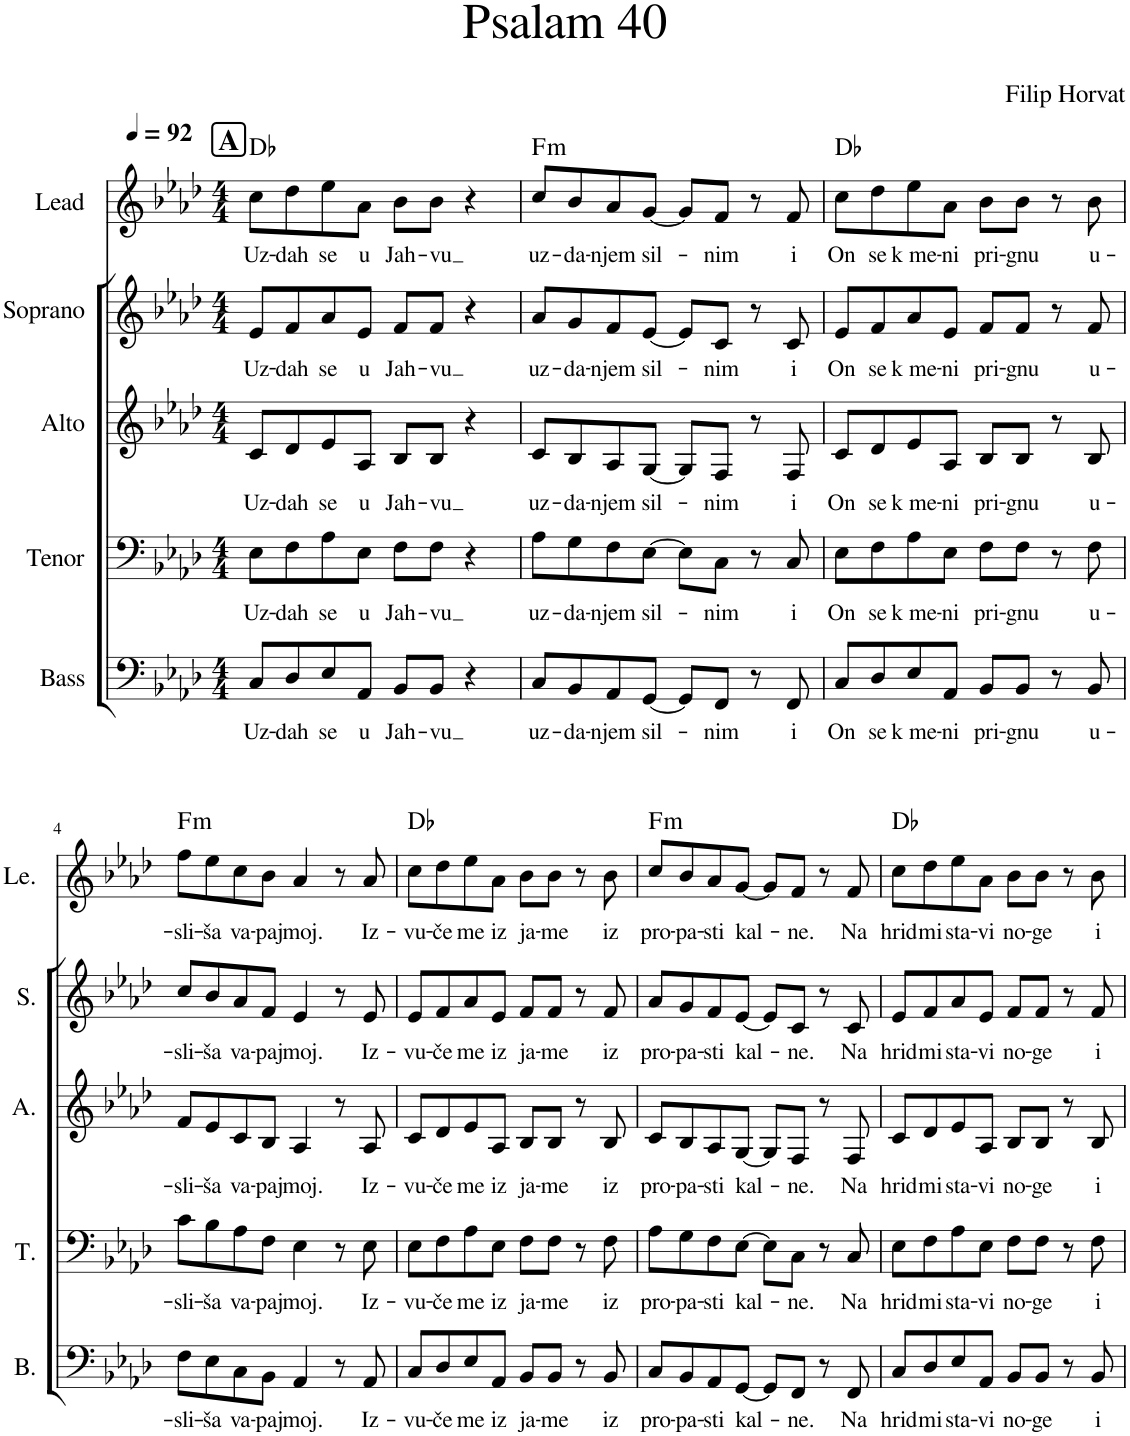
**kern	**text	**kern	**text	**kern	**text	**kern	**text	**kern	**text	**harte
*part5	*part5	*part4	*part4	*part3	*part3	*part2	*part2	*part1	*part1	*part1
*staff5	*staff5	*staff4	*staff4	*staff3	*staff3	*staff2	*staff2	*staff1	*staff1	*
*I"Bass	*	*I"Tenor	*	*I"Alto	*	*I"Soprano	*	*I"Lead	*	*
*I'B.	*	*I'T.	*	*I'A.	*	*I'S.	*	*I'Le.	*	*
*clefF4	*	*clefF4	*	*clefG2	*	*clefG2	*	*clefG2	*	*
*k[b-e-a-d-]	*	*k[b-e-a-d-]	*	*k[b-e-a-d-]	*	*k[b-e-a-d-]	*	*k[b-e-a-d-]	*	*
*M4/4	*	*M4/4	*	*M4/4	*	*M4/4	*	*M4/4	*	*
*MM92	*	*MM92	*	*MM92	*	*MM92	*	*MM92	*	*
!!LO:REH:place=s1:a:B:cj:fs=14:t=A
=1	=1	=1	=1	=1	=1	=1	=1	=1	=1	=1
!	!LO:LY:b	!	!LO:LY:b	!	!LO:LY:b	!	!LO:LY:b	!	!LO:LY:b	!
8C/L	Uz-	8E-\L	Uz-	8c/L	Uz-	8e-/L	Uz-	8cc\L	Uz-	Db:maj
!	!LO:LY:b	!	!LO:LY:b	!	!LO:LY:b	!	!LO:LY:b	!	!LO:LY:b	!
8D-/	-dah	8F\	-dah	8d-/	-dah	8f/	-dah	8dd-\	-dah	.
!	!LO:LY:b	!	!LO:LY:b	!	!LO:LY:b	!	!LO:LY:b	!	!LO:LY:b	!
8E-/	se	8A-\	se	8e-/	se	8a-/	se	8ee-\	se	.
!	!LO:LY:b	!	!LO:LY:b	!	!LO:LY:b	!	!LO:LY:b	!	!LO:LY:b	!
8AA-/J	u	8E-\J	u	8A-/J	u	8e-/J	u	8a-\J	u	.
!	!LO:LY:b	!	!LO:LY:b	!	!LO:LY:b	!	!LO:LY:b	!	!LO:LY:b	!
8BB-/L	Jah-	8F\L	Jah-	8B-/L	Jah-	8f/L	Jah-	8b-\L	Jah-	.
!	!LO:LY:b	!	!LO:LY:b	!	!LO:LY:b	!	!LO:LY:b	!	!LO:LY:b	!
8BB-/J	-vu	8F\J	-vu	8B-/J	-vu	8f/J	-vu	8b-\J	-vu	.
4r	.	4r	.	4r	.	4r	.	4r	.	.
=2	=2	=2	=2	=2	=2	=2	=2	=2	=2	=2
!	!LO:LY:b	!	!LO:LY:b	!	!LO:LY:b	!	!LO:LY:b	!	!LO:LY:b	!LO:H:kt=m
8C/L	uz-	8A-\L	uz-	8c/L	uz-	8a-/L	uz-	8cc/L	uz-	F:min
!	!LO:LY:b	!	!LO:LY:b	!	!LO:LY:b	!	!LO:LY:b	!	!LO:LY:b	!
8BB-/	-da-	8G\	-da-	8B-/	-da-	8g/	-da-	8b-/	-da-	.
!	!LO:LY:b	!	!LO:LY:b	!	!LO:LY:b	!	!LO:LY:b	!	!LO:LY:b	!
8AA-/	-njem	8F\	-njem	8A-/	-njem	8f/	-njem	8a-/	-njem	.
!	!LO:LY:b	!	!LO:LY:b	!	!LO:LY:b	!	!LO:LY:b	!	!LO:LY:b	!
[8GG/J	sil-	[8E-\J	sil-	[8G/J	sil-	[8e-/J	sil-	[8g/J	sil-	.
8GG/L]	.	8E-\L]	.	8G/L]	.	8e-/L]	.	8g/L]	.	.
!	!LO:LY:b	!	!LO:LY:b	!	!LO:LY:b	!	!LO:LY:b	!	!LO:LY:b	!
8FF/J	-nim	8C\J	-nim	8F/J	-nim	8c/J	-nim	8f/J	-nim	.
8r	.	8r	.	8r	.	8r	.	8r	.	.
!	!LO:LY:b	!	!LO:LY:b	!	!LO:LY:b	!	!LO:LY:b	!	!LO:LY:b	!
8FF/	i	8C/	i	8F/	i	8c/	i	8f/	i	.
=3	=3	=3	=3	=3	=3	=3	=3	=3	=3	=3
!	!LO:LY:b	!	!LO:LY:b	!	!LO:LY:b	!	!LO:LY:b	!	!LO:LY:b	!
8C/L	On	8E-\L	On	8c/L	On	8e-/L	On	8cc\L	On	Db:maj
!	!LO:LY:b	!	!LO:LY:b	!	!LO:LY:b	!	!LO:LY:b	!	!LO:LY:b	!
8D-/	se	8F\	se	8d-/	se	8f/	se	8dd-\	se	.
!	!LO:LY:b	!	!LO:LY:b	!	!LO:LY:b	!	!LO:LY:b	!	!LO:LY:b	!
8E-/	k me-	8A-\	k me-	8e-/	k me-	8a-/	k me-	8ee-\	k me-	.
!	!LO:LY:b	!	!LO:LY:b	!	!LO:LY:b	!	!LO:LY:b	!	!LO:LY:b	!
8AA-/J	-ni	8E-\J	-ni	8A-/J	-ni	8e-/J	-ni	8a-\J	-ni	.
!	!LO:LY:b	!	!LO:LY:b	!	!LO:LY:b	!	!LO:LY:b	!	!LO:LY:b	!
8BB-/L	pri-	8F\L	pri-	8B-/L	pri-	8f/L	pri-	8b-\L	pri-	.
!	!LO:LY:b	!	!LO:LY:b	!	!LO:LY:b	!	!LO:LY:b	!	!LO:LY:b	!
8BB-/J	-gnu	8F\J	-gnu	8B-/J	-gnu	8f/J	-gnu	8b-\J	-gnu	.
8r	.	8r	.	8r	.	8r	.	8r	.	.
!	!LO:LY:b	!	!LO:LY:b	!	!LO:LY:b	!	!LO:LY:b	!	!LO:LY:b	!
8BB-/	u-	8F\	u-	8B-/	u-	8f/	u-	8b-\	u-	.
!!LO:LB:g=z
=4	=4	=4	=4	=4	=4	=4	=4	=4	=4	=4
!	!LO:LY:b	!	!LO:LY:b	!	!LO:LY:b	!	!LO:LY:b	!	!LO:LY:b	!LO:H:kt=m
8F\L	-sli-	8c\L	-sli-	8f/L	-sli-	8cc/L	-sli-	8ff\L	-sli-	F:min
!	!LO:LY:b	!	!LO:LY:b	!	!LO:LY:b	!	!LO:LY:b	!	!LO:LY:b	!
8E-\	-ša	8B-\	-ša	8e-/	-ša	8b-/	-ša	8ee-\	-ša	.
!	!LO:LY:b	!	!LO:LY:b	!	!LO:LY:b	!	!LO:LY:b	!	!LO:LY:b	!
8C\	va-	8A-\	va-	8c/	va-	8a-/	va-	8cc\	va-	.
!	!LO:LY:b	!	!LO:LY:b	!	!LO:LY:b	!	!LO:LY:b	!	!LO:LY:b	!
8BB-\J	-paj	8F\J	-paj	8B-/J	-paj	8f/J	-paj	8b-\J	-paj	.
!	!LO:LY:b	!	!LO:LY:b	!	!LO:LY:b	!	!LO:LY:b	!	!LO:LY:b	!
4AA-/	moj.	4E-\	moj.	4A-/	moj.	4e-/	moj.	4a-/	moj.	.
8r	.	8r	.	8r	.	8r	.	8r	.	.
!	!LO:LY:b	!	!LO:LY:b	!	!LO:LY:b	!	!LO:LY:b	!	!LO:LY:b	!
8AA-/	Iz-	8E-\	Iz-	8A-/	Iz-	8e-/	Iz-	8a-/	Iz-	.
=5	=5	=5	=5	=5	=5	=5	=5	=5	=5	=5
!	!LO:LY:b	!	!LO:LY:b	!	!LO:LY:b	!	!LO:LY:b	!	!LO:LY:b	!
8C/L	-vu-	8E-\L	-vu-	8c/L	-vu-	8e-/L	-vu-	8cc\L	-vu-	Db:maj
!	!LO:LY:b	!	!LO:LY:b	!	!LO:LY:b	!	!LO:LY:b	!	!LO:LY:b	!
8D-/	-če	8F\	-če	8d-/	-če	8f/	-če	8dd-\	-če	.
!	!LO:LY:b	!	!LO:LY:b	!	!LO:LY:b	!	!LO:LY:b	!	!LO:LY:b	!
8E-/	me	8A-\	me	8e-/	me	8a-/	me	8ee-\	me	.
!	!LO:LY:b	!	!LO:LY:b	!	!LO:LY:b	!	!LO:LY:b	!	!LO:LY:b	!
8AA-/J	iz	8E-\J	iz	8A-/J	iz	8e-/J	iz	8a-\J	iz	.
!	!LO:LY:b	!	!LO:LY:b	!	!LO:LY:b	!	!LO:LY:b	!	!LO:LY:b	!
8BB-/L	ja-	8F\L	ja-	8B-/L	ja-	8f/L	ja-	8b-\L	ja-	.
!	!LO:LY:b	!	!LO:LY:b	!	!LO:LY:b	!	!LO:LY:b	!	!LO:LY:b	!
8BB-/J	-me	8F\J	-me	8B-/J	-me	8f/J	-me	8b-\J	-me	.
8r	.	8r	.	8r	.	8r	.	8r	.	.
!	!LO:LY:b	!	!LO:LY:b	!	!LO:LY:b	!	!LO:LY:b	!	!LO:LY:b	!
8BB-/	iz	8F\	iz	8B-/	iz	8f/	iz	8b-\	iz	.
=6	=6	=6	=6	=6	=6	=6	=6	=6	=6	=6
!	!LO:LY:b	!	!LO:LY:b	!	!LO:LY:b	!	!LO:LY:b	!	!LO:LY:b	!LO:H:kt=m
8C/L	pro-	8A-\L	pro-	8c/L	pro-	8a-/L	pro-	8cc/L	pro-	F:min
!	!LO:LY:b	!	!LO:LY:b	!	!LO:LY:b	!	!LO:LY:b	!	!LO:LY:b	!
8BB-/	-pa-	8G\	-pa-	8B-/	-pa-	8g/	-pa-	8b-/	-pa-	.
!	!LO:LY:b	!	!LO:LY:b	!	!LO:LY:b	!	!LO:LY:b	!	!LO:LY:b	!
8AA-/	-sti	8F\	-sti	8A-/	-sti	8f/	-sti	8a-/	-sti	.
!	!LO:LY:b	!	!LO:LY:b	!	!LO:LY:b	!	!LO:LY:b	!	!LO:LY:b	!
[8GG/J	kal-	[8E-\J	kal-	[8G/J	kal-	[8e-/J	kal-	[8g/J	kal-	.
8GG/L]	.	8E-\L]	.	8G/L]	.	8e-/L]	.	8g/L]	.	.
!	!LO:LY:b	!	!LO:LY:b	!	!LO:LY:b	!	!LO:LY:b	!	!LO:LY:b	!
8FF/J	-ne.	8C\J	-ne.	8F/J	-ne.	8c/J	-ne.	8f/J	-ne.	.
8r	.	8r	.	8r	.	8r	.	8r	.	.
!	!LO:LY:b	!	!LO:LY:b	!	!LO:LY:b	!	!LO:LY:b	!	!LO:LY:b	!
8FF/	Na	8C/	Na	8F/	Na	8c/	Na	8f/	Na	.
=7	=7	=7	=7	=7	=7	=7	=7	=7	=7	=7
!	!LO:LY:b	!	!LO:LY:b	!	!LO:LY:b	!	!LO:LY:b	!	!LO:LY:b	!
8C/L	hrid	8E-\L	hrid	8c/L	hrid	8e-/L	hrid	8cc\L	hrid	Db:maj
!	!LO:LY:b	!	!LO:LY:b	!	!LO:LY:b	!	!LO:LY:b	!	!LO:LY:b	!
8D-/	mi	8F\	mi	8d-/	mi	8f/	mi	8dd-\	mi	.
!	!LO:LY:b	!	!LO:LY:b	!	!LO:LY:b	!	!LO:LY:b	!	!LO:LY:b	!
8E-/	sta-	8A-\	sta-	8e-/	sta-	8a-/	sta-	8ee-\	sta-	.
!	!LO:LY:b	!	!LO:LY:b	!	!LO:LY:b	!	!LO:LY:b	!	!LO:LY:b	!
8AA-/J	-vi	8E-\J	-vi	8A-/J	-vi	8e-/J	-vi	8a-\J	-vi	.
!	!LO:LY:b	!	!LO:LY:b	!	!LO:LY:b	!	!LO:LY:b	!	!LO:LY:b	!
8BB-/L	no-	8F\L	no-	8B-/L	no-	8f/L	no-	8b-\L	no-	.
!	!LO:LY:b	!	!LO:LY:b	!	!LO:LY:b	!	!LO:LY:b	!	!LO:LY:b	!
8BB-/J	-ge	8F\J	-ge	8B-/J	-ge	8f/J	-ge	8b-\J	-ge	.
8r	.	8r	.	8r	.	8r	.	8r	.	.
!	!LO:LY:b	!	!LO:LY:b	!	!LO:LY:b	!	!LO:LY:b	!	!LO:LY:b	!
8BB-/	i	8F\	i	8B-/	i	8f/	i	8b-\	i	.
=	=	=	=	=	=	=	=	=	=	=
*-	*-	*-	*-	*-	*-	*-	*-	*-	*-	*-
